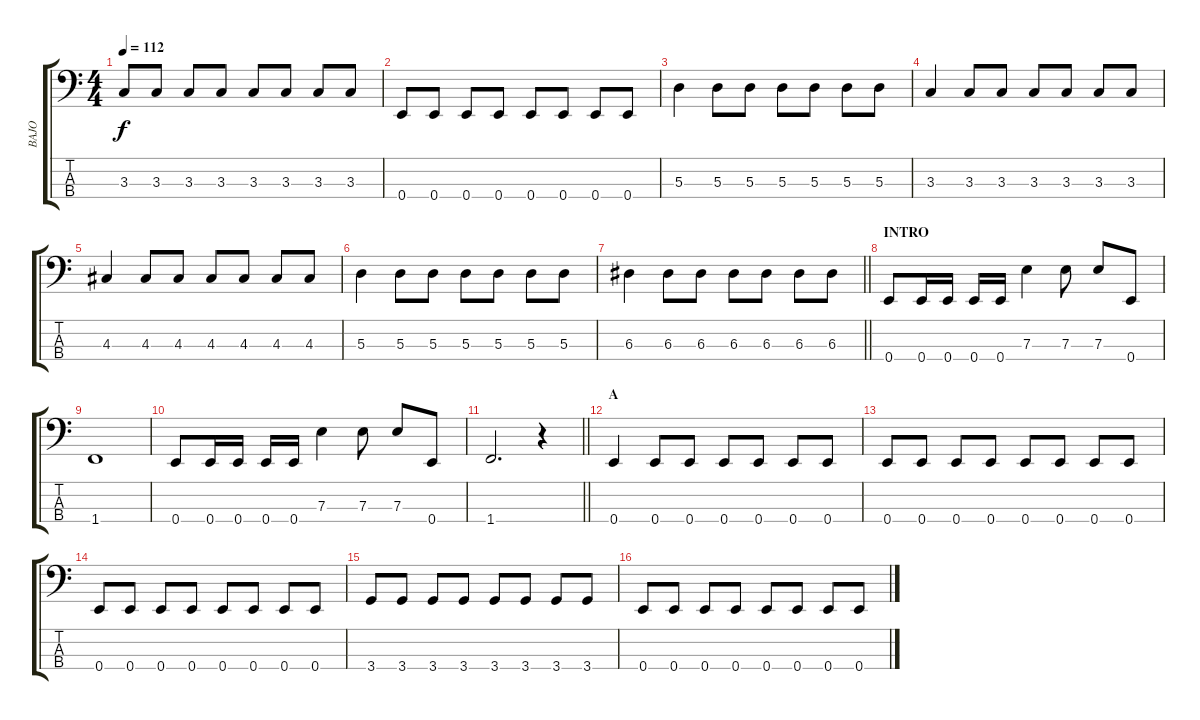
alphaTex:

\track ("BAJO" "BAJO") {instrument electricbassfinger}
\staff {score tabs}
\tuning (G2 D2 A1 E1) {hide}
\ts (4 4)
\tempo 112
\clef f4
\ks c
3.3.8{dy f} 3.3.8 3.3.8 3.3.8 3.3.8 3.3.8 3.3.8 3.3.8 |
0.4.8 0.4.8 0.4.8 0.4.8 0.4.8 0.4.8 0.4.8 0.4.8 |
5.3.4 5.3.8 5.3.8 5.3.8 5.3.8 5.3.8 5.3.8 |
3.3.4 3.3.8 3.3.8 3.3.8 3.3.8 3.3.8 3.3.8 |
4.3.4 4.3.8 4.3.8 4.3.8 4.3.8 4.3.8 4.3.8 |
5.3.4 5.3.8 5.3.8 5.3.8 5.3.8 5.3.8 5.3.8 |
\barLineRight lightlight
6.3.4 6.3.8 6.3.8 6.3.8 6.3.8 6.3.8 6.3.8 |
\section ("" "INTRO")
0.4.8 0.4.16 0.4.16 0.4.16 0.4.16 7.3.4 7.3.8 7.3.8 0.4.8 |
1.4.1 |
0.4.8 0.4.16 0.4.16 0.4.16 0.4.16 7.3.4 7.3.8 7.3.8 0.4.8 |
\barLineRight lightlight
1.4.2{d} r.4 |
\section ("" "A")
0.4.4 0.4.8 0.4.8 0.4.8 0.4.8 0.4.8 0.4.8 |
0.4.8 0.4.8 0.4.8 0.4.8 0.4.8 0.4.8 0.4.8 0.4.8 |
0.4.8 0.4.8 0.4.8 0.4.8 0.4.8 0.4.8 0.4.8 0.4.8 |
3.4.8 3.4.8 3.4.8 3.4.8 3.4.8 3.4.8 3.4.8 3.4.8 |
0.4.8 0.4.8 0.4.8 0.4.8 0.4.8 0.4.8 0.4.8 0.4.8
